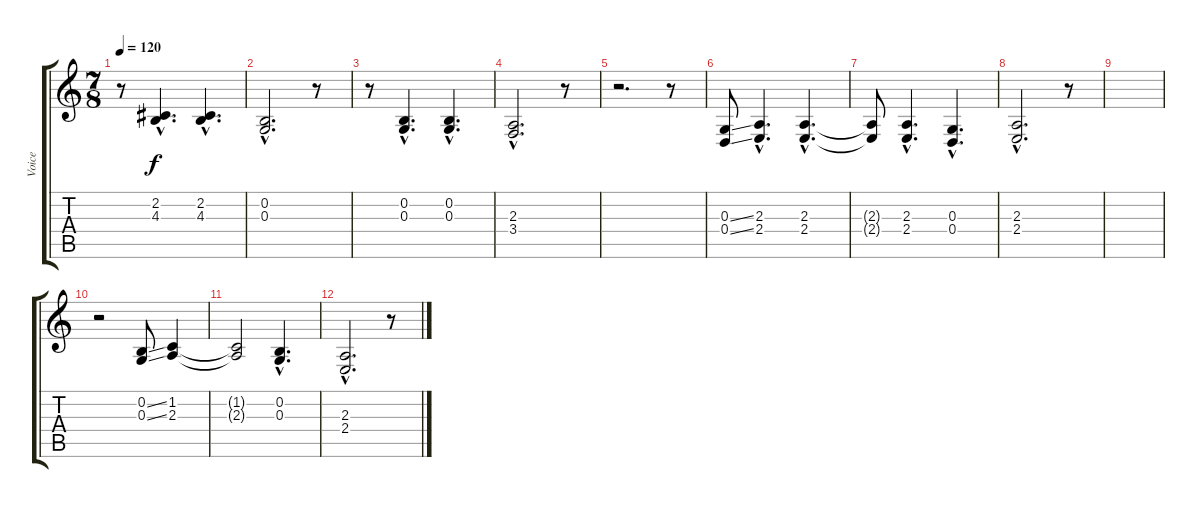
\track ("Voice" "Voice") {instrument altosax}
\staff {score tabs}
\tuning (E4 B3 G3 D3 A2 E2) {hide}
\ts (7 8)
\tempo 120
\clef g2
\ks c
r.8{dy f} (2.2{hac} 4.3{hac}).4{d} (2.2{hac} 4.3{hac}).4{d} |
(0.2{hac} 0.3{hac}).2{d} r.8 |
r.8 (0.2{hac} 0.3{hac}).4{d} (0.2{hac} 0.3{hac}).4{d} |
(2.3{hac} 3.4{hac}).2{d} r.8 |
r.2{d} r.8 |
(0.3{ss} 0.4{ss}).8 (2.3{hac} 2.4{hac}).4{d} (2.3{hac} 2.4{hac}).4{d} |
(2.3{t} 2.4{t}).8 (2.3{hac} 2.4{hac}).4{d} (0.3{hac} 0.4{hac}).4{d} |
(2.3{hac} 2.4{hac}).2{d} r.8 |
|
r.2 (0.2{ss} 0.3{ss}).8 (1.2 2.3).4 |
(1.2{t} 2.3{t}).2 (0.2{hac} 0.3{hac}).4{d} |
(2.3{hac} 2.4{hac}).2{d} r.8
